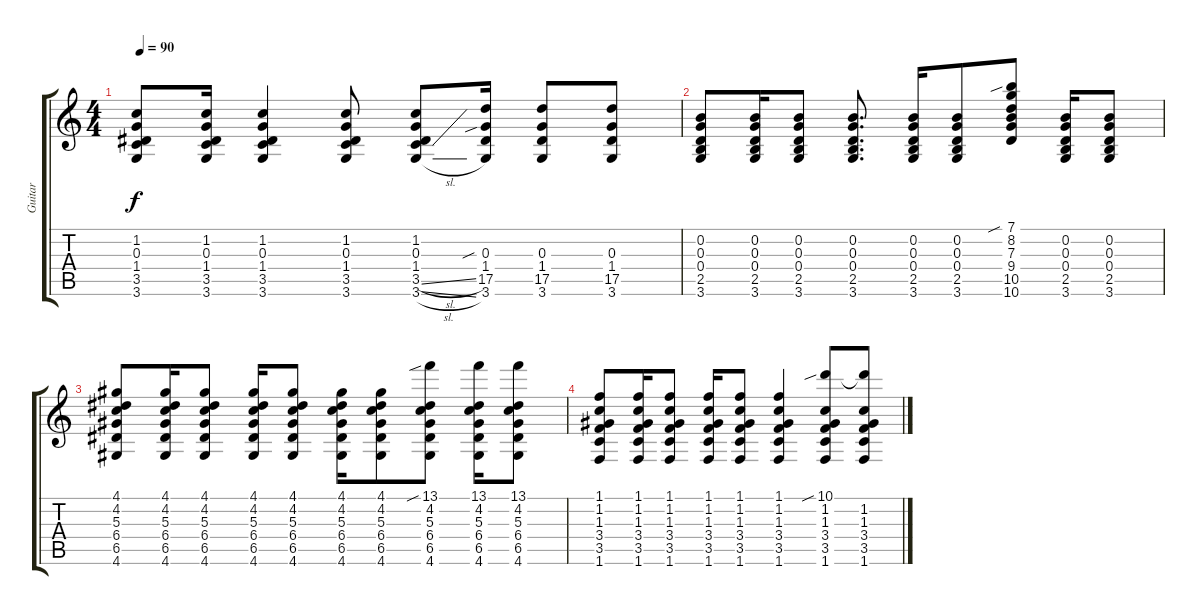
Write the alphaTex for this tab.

\track ("Guitar" "Guitar") {instrument electricguitarjazz}
\staff {score tabs}
\tuning (E4 B3 G3 D3 A2 E2) {hide}
\ts (4 4)
\tempo 90
\clef g2
\ks c
(1.2 0.3 1.4 3.5 3.6).8{dy f} (1.2 0.3 1.4 3.5 3.6).16 (1.2 0.3 1.4 3.5 3.6).4 (1.2 0.3 1.4 3.5 3.6).8 (1.2 0.3 1.4 3.5{sl} 3.6{sl}).8 (0.3{sib} 1.4 17.5 3.6).16 (0.3 1.4 17.5 3.6).8 (0.3 1.4 17.5 3.6).8 |
(0.2 0.3 0.4 2.5 3.6).8 (0.2 0.3 0.4 2.5 3.6).16 (0.2 0.3 0.4 2.5 3.6).8 (0.2 0.3 0.4 2.5 3.6).8{d} (0.2 0.3 0.4 2.5 3.6).16 (0.2 0.3 0.4 2.5 3.6).8 (7.1{sib} 8.2 7.3 9.4 10.5 10.6).8 (0.2 0.3 0.4 2.5 3.6).16 (0.2 0.3 0.4 2.5 3.6).8 |
(4.1 4.2 5.3 6.4 6.5 4.6).8 (4.1 4.2 5.3 6.4 6.5 4.6).16 (4.1 4.2 5.3 6.4 6.5 4.6).8 (4.1 4.2 5.3 6.4 6.5 4.6).16 (4.1 4.2 5.3 6.4 6.5 4.6).8 (4.1 4.2 5.3 6.4 6.5 4.6).16 (4.1 4.2 5.3 6.4 6.5 4.6).8 (13.1{sib} 4.2 5.3 6.4 6.5 4.6).8 (13.1 4.2 5.3 6.4 6.5 4.6).16 (13.1 4.2 5.3 6.4 6.5 4.6).8 |
(1.1 1.2 1.3 3.4 3.5 1.6).8 (1.1 1.2 1.3 3.4 3.5 1.6).16 (1.1 1.2 1.3 3.4 3.5 1.6).8 (1.1 1.2 1.3 3.4 3.5 1.6).16 (1.1 1.2 1.3 3.4 3.5 1.6).8 (1.1 1.2 1.3 3.4 3.5 1.6).4 (10.1{sib} 1.2 1.3 3.4 3.5 1.6).8 (10.1{t} 1.2 1.3 3.4 3.5 1.6).8
